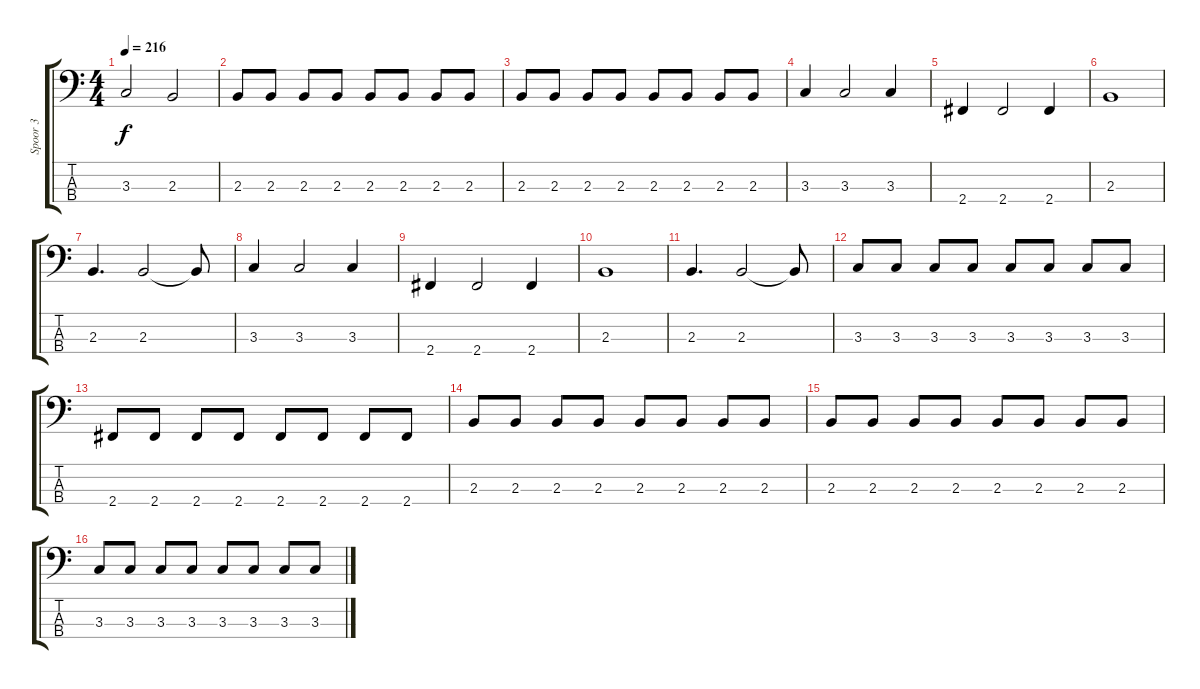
\track ("Spoor 3" "Spoor 3") {instrument electricbassfinger}
\staff {score tabs}
\tuning (G2 D2 A1 E1) {hide}
\ts (4 4)
\tempo 216
\clef f4
\ks c
3.3.2{dy f} 2.3.2 |
2.3.8 2.3.8 2.3.8 2.3.8 2.3.8 2.3.8 2.3.8 2.3.8 |
2.3.8 2.3.8 2.3.8 2.3.8 2.3.8 2.3.8 2.3.8 2.3.8 |
3.3.4 3.3.2 3.3.4 |
2.4.4 2.4.2 2.4.4 |
2.3.1 |
2.3.4{d} 2.3.2 2.3{t}.8 |
3.3.4 3.3.2 3.3.4 |
2.4.4 2.4.2 2.4.4 |
2.3.1 |
2.3.4{d} 2.3.2 2.3{t}.8 |
3.3.8 3.3.8 3.3.8 3.3.8 3.3.8 3.3.8 3.3.8 3.3.8 |
2.4.8 2.4.8 2.4.8 2.4.8 2.4.8 2.4.8 2.4.8 2.4.8 |
2.3.8 2.3.8 2.3.8 2.3.8 2.3.8 2.3.8 2.3.8 2.3.8 |
2.3.8 2.3.8 2.3.8 2.3.8 2.3.8 2.3.8 2.3.8 2.3.8 |
3.3.8 3.3.8 3.3.8 3.3.8 3.3.8 3.3.8 3.3.8 3.3.8
